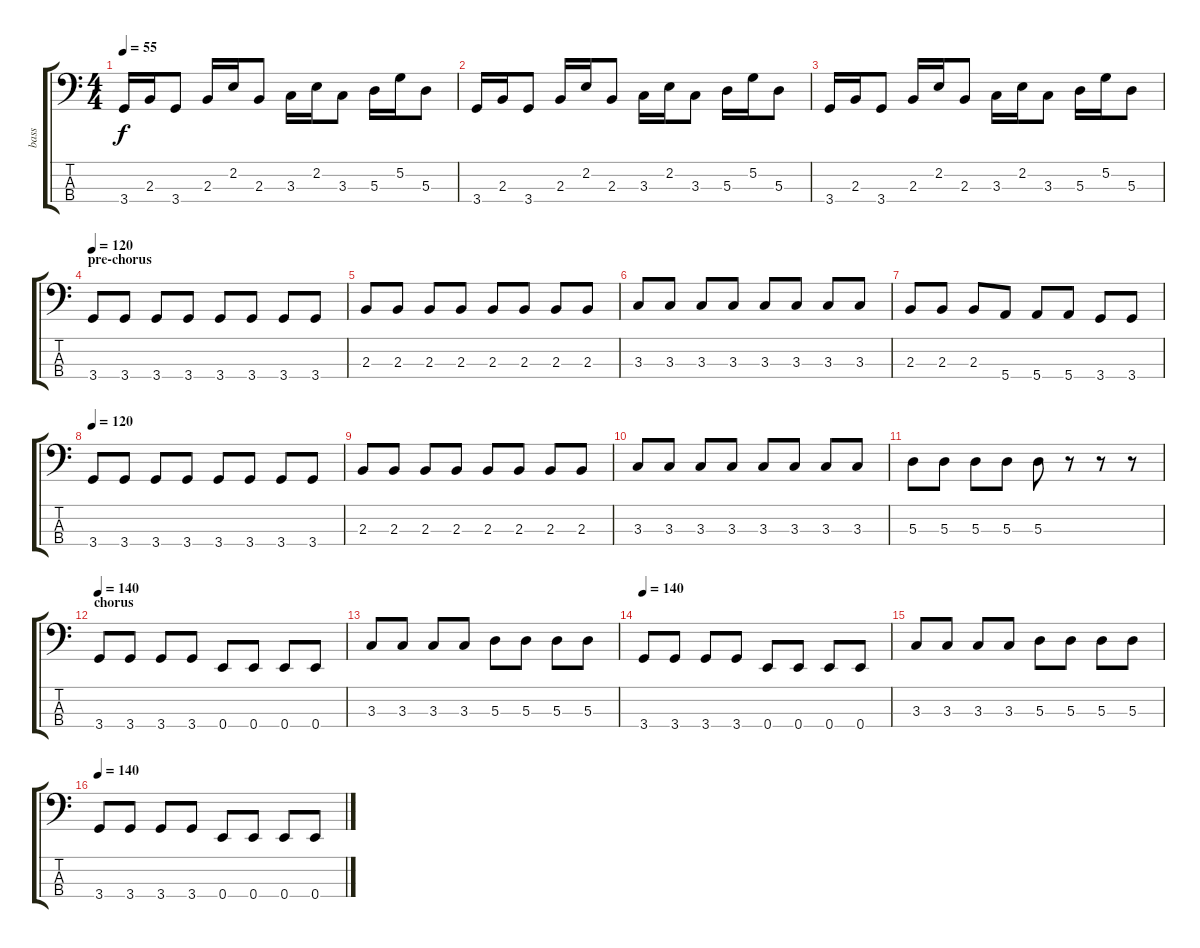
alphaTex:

\track ("bass" "bass") {instrument electricbasspick}
\staff {score tabs}
\tuning (G2 D2 A1 E1) {hide}
\ts (4 4)
\tempo 55
\clef f4
\ks c
3.4.16{dy f} 2.3.16 3.4.8 2.3.16 2.2.16 2.3.8 3.3.16 2.2.16 3.3.8 5.3.16 5.2.16 5.3.8 |
3.4.16 2.3.16 3.4.8 2.3.16 2.2.16 2.3.8 3.3.16 2.2.16 3.3.8 5.3.16 5.2.16 5.3.8 |
3.4.16 2.3.16 3.4.8 2.3.16 2.2.16 2.3.8 3.3.16 2.2.16 3.3.8 5.3.16 5.2.16 5.3.8 |
\section ("" "pre-chorus")
\tempo 120
3.4.8 3.4.8 3.4.8 3.4.8 3.4.8 3.4.8 3.4.8 3.4.8 |
2.3.8 2.3.8 2.3.8 2.3.8 2.3.8 2.3.8 2.3.8 2.3.8 |
3.3.8 3.3.8 3.3.8 3.3.8 3.3.8 3.3.8 3.3.8 3.3.8 |
2.3.8 2.3.8 2.3.8 5.4.8 5.4.8 5.4.8 3.4.8 3.4.8 |
\tempo 120
3.4.8 3.4.8 3.4.8 3.4.8 3.4.8 3.4.8 3.4.8 3.4.8 |
2.3.8 2.3.8 2.3.8 2.3.8 2.3.8 2.3.8 2.3.8 2.3.8 |
3.3.8 3.3.8 3.3.8 3.3.8 3.3.8 3.3.8 3.3.8 3.3.8 |
5.3.8 5.3.8 5.3.8 5.3.8 5.3.8 r.8 r.8 r.8 |
\section ("" "chorus")
\tempo 140
3.4.8 3.4.8 3.4.8 3.4.8 0.4.8 0.4.8 0.4.8 0.4.8 |
3.3.8 3.3.8 3.3.8 3.3.8 5.3.8 5.3.8 5.3.8 5.3.8 |
\tempo 140
3.4.8 3.4.8 3.4.8 3.4.8 0.4.8 0.4.8 0.4.8 0.4.8 |
3.3.8 3.3.8 3.3.8 3.3.8 5.3.8 5.3.8 5.3.8 5.3.8 |
\tempo 140
3.4.8 3.4.8 3.4.8 3.4.8 0.4.8 0.4.8 0.4.8 0.4.8
